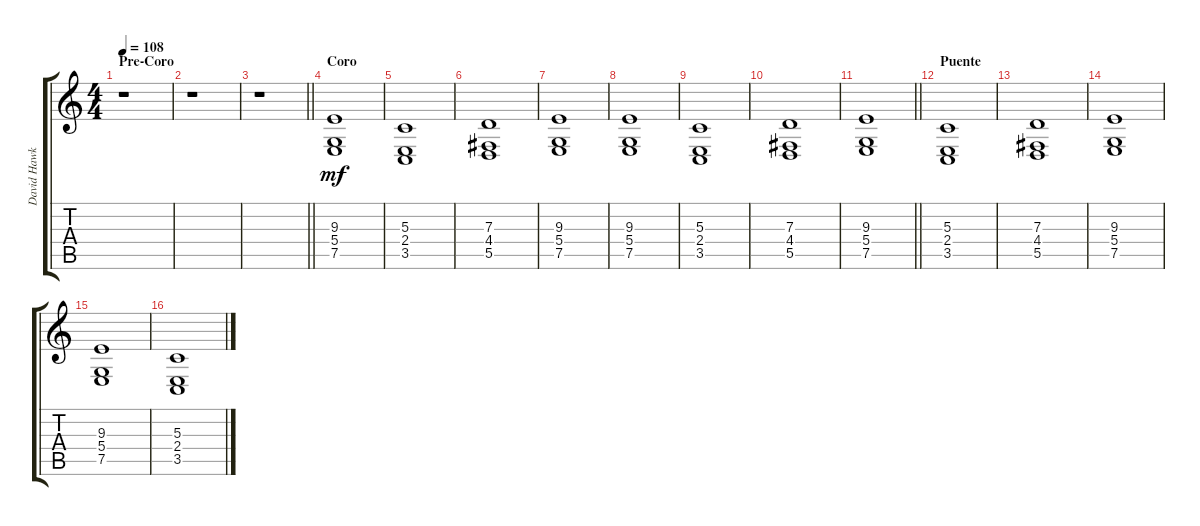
\track ("David Hawkins" "David Hawk") {instrument stringensemble1}
\staff {score tabs}
\tuning (E4 B3 G3 D3 A2 E2) {hide}
\ts (4 4)
\section ("" "Pre-Coro")
\tempo 108
\clef g2
\ks c
r.1{dy mp} |
r.1 |
\barLineRight lightlight
r.1 |
\section ("" "Coro")
(9.3 5.4 7.5).1{dy mf} |
(5.3 2.4 3.5).1 |
(7.3 4.4 5.5).1 |
(9.3 5.4 7.5).1 |
(9.3 5.4 7.5).1 |
(5.3 2.4 3.5).1 |
(7.3 4.4 5.5).1 |
\barLineRight lightlight
(9.3 5.4 7.5).1 |
\section ("" "Puente")
(5.3 2.4 3.5).1 |
(7.3 4.4 5.5).1 |
(9.3 5.4 7.5).1 |
(9.3 5.4 7.5).1 |
(5.3 2.4 3.5).1
